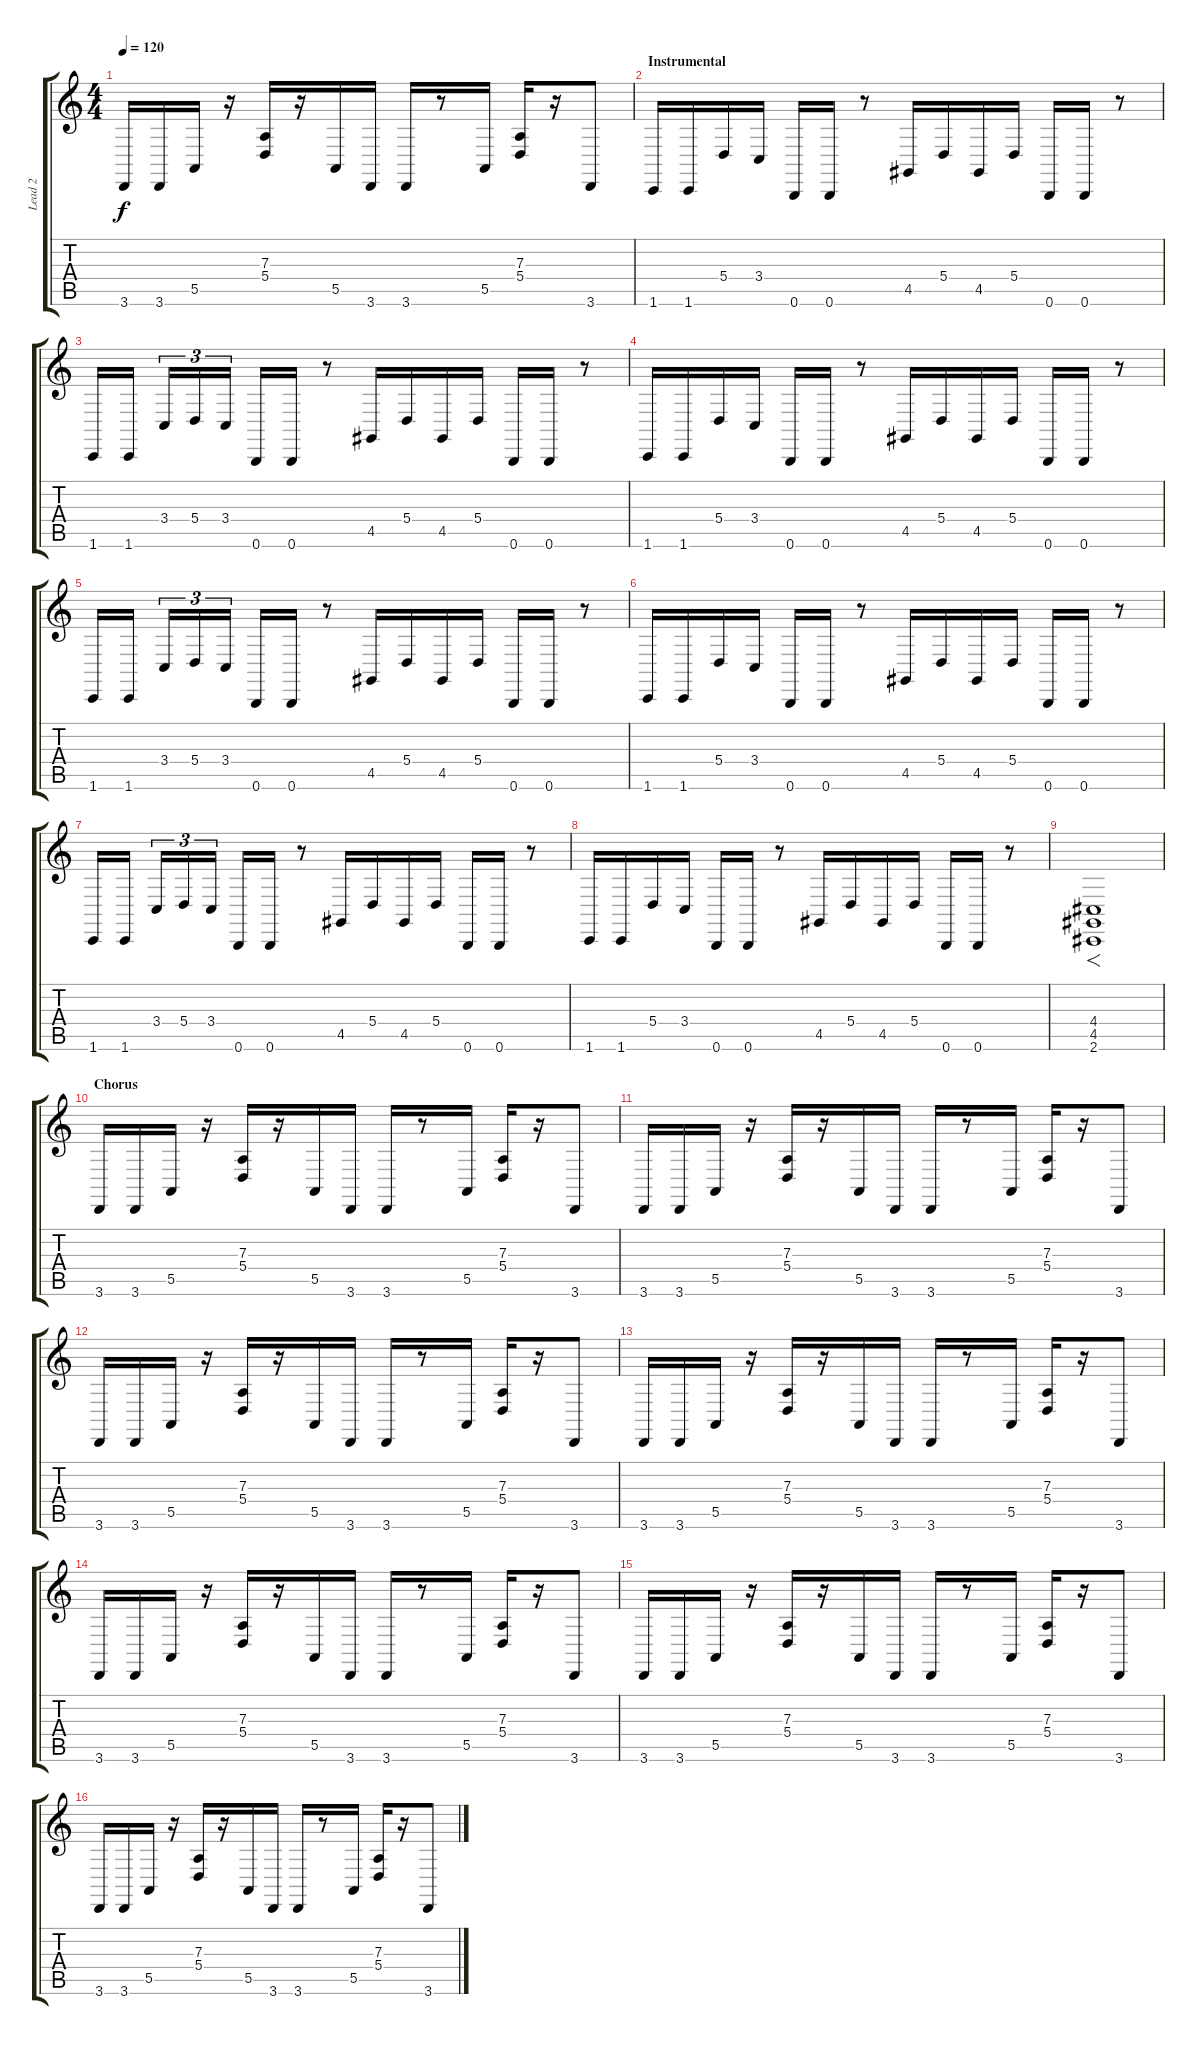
\track ("Lead 2" "Lead 2") {instrument lead1square}
\staff {score tabs}
\tuning (B3 G3 D3 A2 E2 B1) {hide}
\ts (4 4)
\tempo 120
\clef g2
\ks c
3.6.16{dy f} 3.6.16 5.5.16 r.16 (7.3 5.4).16 r.16 5.5.16 3.6.16 3.6.16 r.8 5.5.16 (7.3 5.4).16 r.16 3.6.8 |
\section ("" "Instrumental")
1.6.16 1.6.16 5.4.16 3.4.16 0.6.16 0.6.16 r.8 4.5.16 5.4.16 4.5.16 5.4.16 0.6.16 0.6.16 r.8 |
1.6.16 1.6.16 3.4.16{tu (3 2)} 5.4.16{tu (3 2)} 3.4.16{tu (3 2)} 0.6.16 0.6.16 r.8 4.5.16 5.4.16 4.5.16 5.4.16 0.6.16 0.6.16 r.8 |
1.6.16 1.6.16 5.4.16 3.4.16 0.6.16 0.6.16 r.8 4.5.16 5.4.16 4.5.16 5.4.16 0.6.16 0.6.16 r.8 |
1.6.16 1.6.16 3.4.16{tu (3 2)} 5.4.16{tu (3 2)} 3.4.16{tu (3 2)} 0.6.16 0.6.16 r.8 4.5.16 5.4.16 4.5.16 5.4.16 0.6.16 0.6.16 r.8 |
1.6.16 1.6.16 5.4.16 3.4.16 0.6.16 0.6.16 r.8 4.5.16 5.4.16 4.5.16 5.4.16 0.6.16 0.6.16 r.8 |
1.6.16 1.6.16 3.4.16{tu (3 2)} 5.4.16{tu (3 2)} 3.4.16{tu (3 2)} 0.6.16 0.6.16 r.8 4.5.16 5.4.16 4.5.16 5.4.16 0.6.16 0.6.16 r.8 |
1.6.16 1.6.16 5.4.16 3.4.16 0.6.16 0.6.16 r.8 4.5.16 5.4.16 4.5.16 5.4.16 0.6.16 0.6.16 r.8 |
(4.4 4.5 2.6).1{f} |
\section ("" "Chorus")
3.6.16{volume 16} 3.6.16 5.5.16 r.16 (7.3 5.4).16 r.16 5.5.16 3.6.16 3.6.16 r.8 5.5.16 (7.3 5.4).16 r.16 3.6.8 |
3.6.16 3.6.16 5.5.16 r.16 (7.3 5.4).16 r.16 5.5.16 3.6.16 3.6.16 r.8 5.5.16 (7.3 5.4).16 r.16 3.6.8 |
3.6.16 3.6.16 5.5.16 r.16 (7.3 5.4).16 r.16 5.5.16 3.6.16 3.6.16 r.8 5.5.16 (7.3 5.4).16 r.16 3.6.8 |
3.6.16 3.6.16 5.5.16 r.16 (7.3 5.4).16 r.16 5.5.16 3.6.16 3.6.16 r.8 5.5.16 (7.3 5.4).16 r.16 3.6.8 |
3.6.16{volume 16} 3.6.16 5.5.16 r.16 (7.3 5.4).16 r.16 5.5.16 3.6.16 3.6.16 r.8 5.5.16 (7.3 5.4).16 r.16 3.6.8 |
3.6.16 3.6.16 5.5.16 r.16 (7.3 5.4).16 r.16 5.5.16 3.6.16 3.6.16 r.8 5.5.16 (7.3 5.4).16 r.16 3.6.8 |
3.6.16 3.6.16 5.5.16 r.16 (7.3 5.4).16 r.16 5.5.16 3.6.16 3.6.16 r.8 5.5.16 (7.3 5.4).16 r.16 3.6.8
